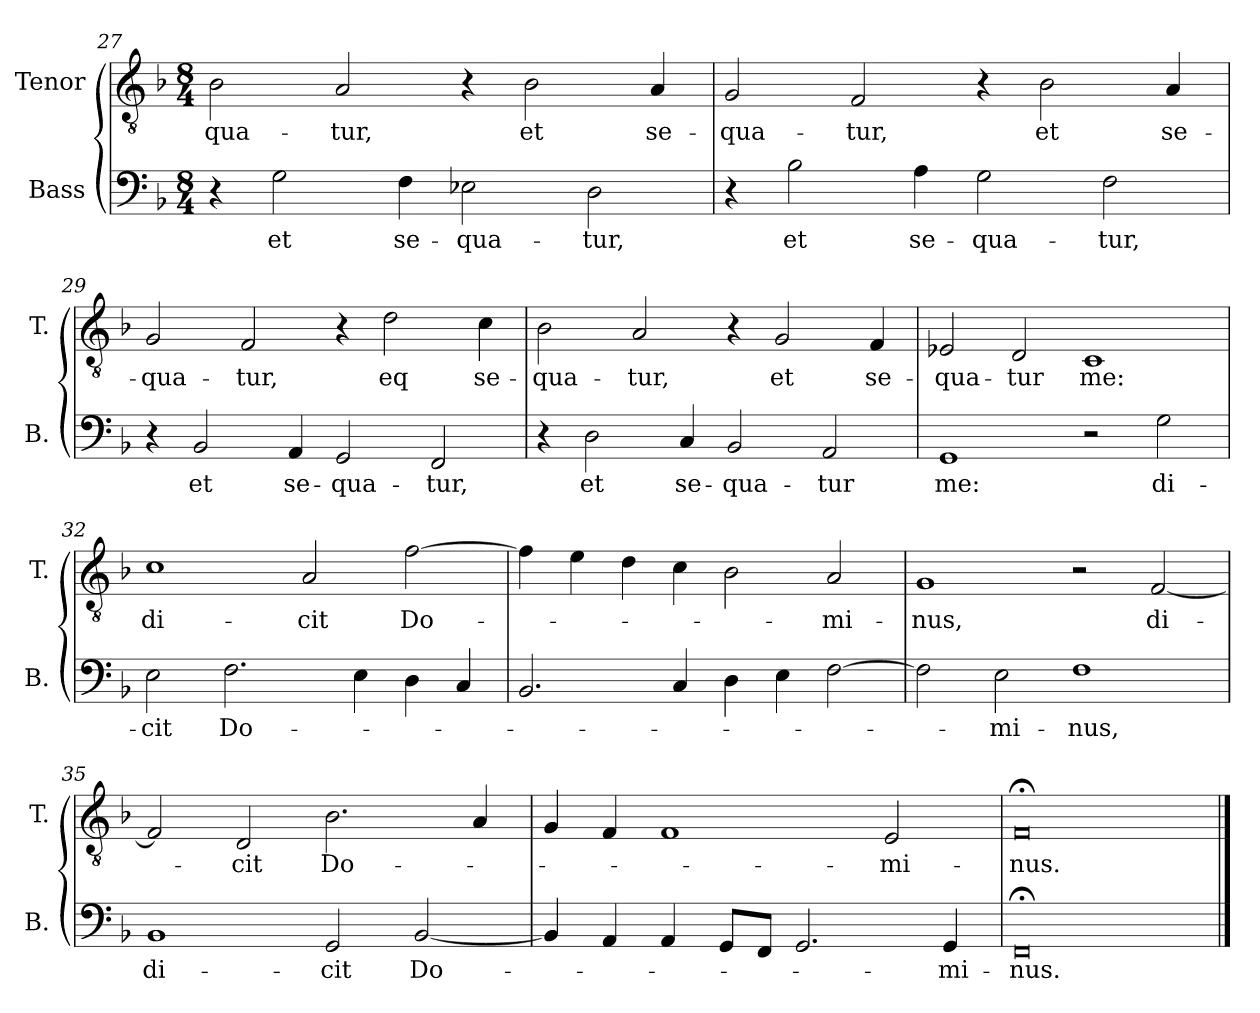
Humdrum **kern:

**kern	**text	**kern	**text
*part2	*part2	*part1	*part1
*staff2	*staff2	*staff1	*staff1
*I"Bass	*	*I"Tenor	*
*I'B.	*	*I'T.	*
!!LO:LB:g=z
*clefF4	*	*clefGv2	*
*	*	*ITrd7c12	*
*k[b-]	*	*k[b-]	*
*d:	*	*d:	*
*M8/4	*	*M8/4	*
=27	=27	=27	=27
!	!	!	!LO:LY:b:color=#000000
4r	.	2BB-i\	-qua-
!	!LO:LY:b:color=#000000	!	!
2Gi\	et	.	.
!	!	!	!LO:LY:b:color=#000000
.	.	2AAi/	-tur,
!	!LO:LY:b:color=#000000	!	!
4Fi\	se-	.	.
!	!LO:LY:b:color=#000000	!	!
2E-Xi\	-qua-	4r	.
!	!	!	!LO:LY:b:color=#000000
.	.	2BB-i\	et
!	!LO:LY:b:color=#000000	!	!
2Di\	-tur,	.	.
!	!	!	!LO:LY:b:color=#000000
.	.	4AAi/	se-
=28	=28	=28	=28
!	!	!	!LO:LY:b:color=#000000
4r	.	2GGi/	-qua-
!	!LO:LY:b:color=#000000	!	!
2B-i\	et	.	.
!	!	!	!LO:LY:b:color=#000000
.	.	2FFi/	-tur,
!	!LO:LY:b:color=#000000	!	!
4Ai\	se-	.	.
!	!LO:LY:b:color=#000000	!	!
2Gi\	-qua-	4r	.
!	!	!	!LO:LY:b:color=#000000
.	.	2BB-i\	et
!	!LO:LY:b:color=#000000	!	!
2Fi\	-tur,	.	.
!	!	!	!LO:LY:b:color=#000000
.	.	4AAi/	se-
=29	=29	=29	=29
!	!	!	!LO:LY:b:color=#000000
4r	.	2GGi/	-qua-
!	!LO:LY:b:color=#000000	!	!
2BB-i/	et	.	.
!	!	!	!LO:LY:b:color=#000000
.	.	2FFi/	-tur,
!	!LO:LY:b:color=#000000	!	!
4AAi/	se-	.	.
!	!LO:LY:b:color=#000000	!	!
2GGi/	-qua-	4r	.
!	!	!	!LO:LY:b:color=#000000
.	.	2Di\	eq
!	!LO:LY:b:color=#000000	!	!
2FFi/	-tur,	.	.
!	!	!	!LO:LY:b:color=#000000
.	.	4Ci\	se-
=30	=30	=30	=30
!	!	!	!LO:LY:b:color=#000000
4r	.	2BB-i\	-qua-
!	!LO:LY:b:color=#000000	!	!
2Di\	et	.	.
!	!	!	!LO:LY:b:color=#000000
.	.	2AAi/	-tur,
!	!LO:LY:b:color=#000000	!	!
4Ci/	se-	.	.
!	!LO:LY:b:color=#000000	!	!
2BB-i/	-qua-	4r	.
!	!	!	!LO:LY:b:color=#000000
.	.	2GGi/	et
!	!LO:LY:b:color=#000000	!	!
2AAi/	-tur	.	.
!	!	!	!LO:LY:b:color=#000000
.	.	4FFi/	se-
!!LO:LB:g=z
=31	=31	=31	=31
!	!LO:LY:b:color=#000000	!	!
!	!	!	!LO:LY:b:color=#000000
1GGi	me:	2EE-Xi/	-qua-
!	!	!	!LO:LY:b:color=#000000
.	.	2DDi/	-tur
!	!	!	!LO:LY:b:color=#000000
2r	.	1CCi	me:
!	!LO:LY:b:color=#000000	!	!
2Gi\	di-	.	.
=32	=32	=32	=32
!	!LO:LY:b:color=#000000	!	!
!	!	!	!LO:LY:b:color=#000000
2Ei\	-cit	1Ci	di-
!	!LO:LY:b:color=#000000	!	!
2.Fi\	Do-	.	.
!	!	!	!LO:LY:b:color=#000000
.	.	2AAi/	-cit
4Ei\	.	.	.
!	!	!	!LO:LY:b:color=#000000
4Di\	.	[2Fi\	Do-
4Ci/	.	.	.
=33	=33	=33	=33
2.BB-i/	.	4Fi\]	.
.	.	4Ei\	.
.	.	4Di\	.
4Ci/	.	4Ci\	.
4Di\	.	2BB-i\	.
4Ei\	.	.	.
!	!	!	!LO:LY:b:color=#000000
[2Fi\	.	2AAi/	-mi-
!!LO:LB:g=z
=34	=34	=34	=34
!	!	!	!LO:LY:b:color=#000000
2Fi\]	.	1GGi	-nus,
!	!LO:LY:b:color=#000000	!	!
2Ei\	-mi-	.	.
!	!LO:LY:b:color=#000000	!	!
1Fi	-nus,	2r	.
!	!	!	!LO:LY:b:color=#000000
.	.	[2FFi/	di-
=35	=35	=35	=35
!	!LO:LY:b:color=#000000	!	!
1BB-i	di-	2FFi/]	.
!	!	!	!LO:LY:b:color=#000000
.	.	2DDi/	-cit
!	!LO:LY:b:color=#000000	!	!
!	!	!	!LO:LY:b:color=#000000
2GGi/	-cit	2.BB-i\	Do-
!	!LO:LY:b:color=#000000	!	!
[2BB-i/	Do-	.	.
.	.	4AAi/	.
=36	=36	=36	=36
4BB-i/]	.	4GGi/	.
4AAi/	.	4FFi/	.
4AAi/	.	1FFi	.
8GGi/L	.	.	.
8FFi/J	.	.	.
2.GGi/	.	.	.
!	!	!	!LO:LY:b:color=#000000
.	.	2EEi/	-mi-
!	!LO:LY:b:color=#000000	!	!
4GGi/	-mi-	.	.
=37	=37	=37	=37
!	!LO:LY:b:color=#000000	!	!
!	!	!	!LO:LY:b:color=#000000
0FF;i	-nus.	0FF;i	-nus.
==	==	==	==
*-	*-	*-	*-
